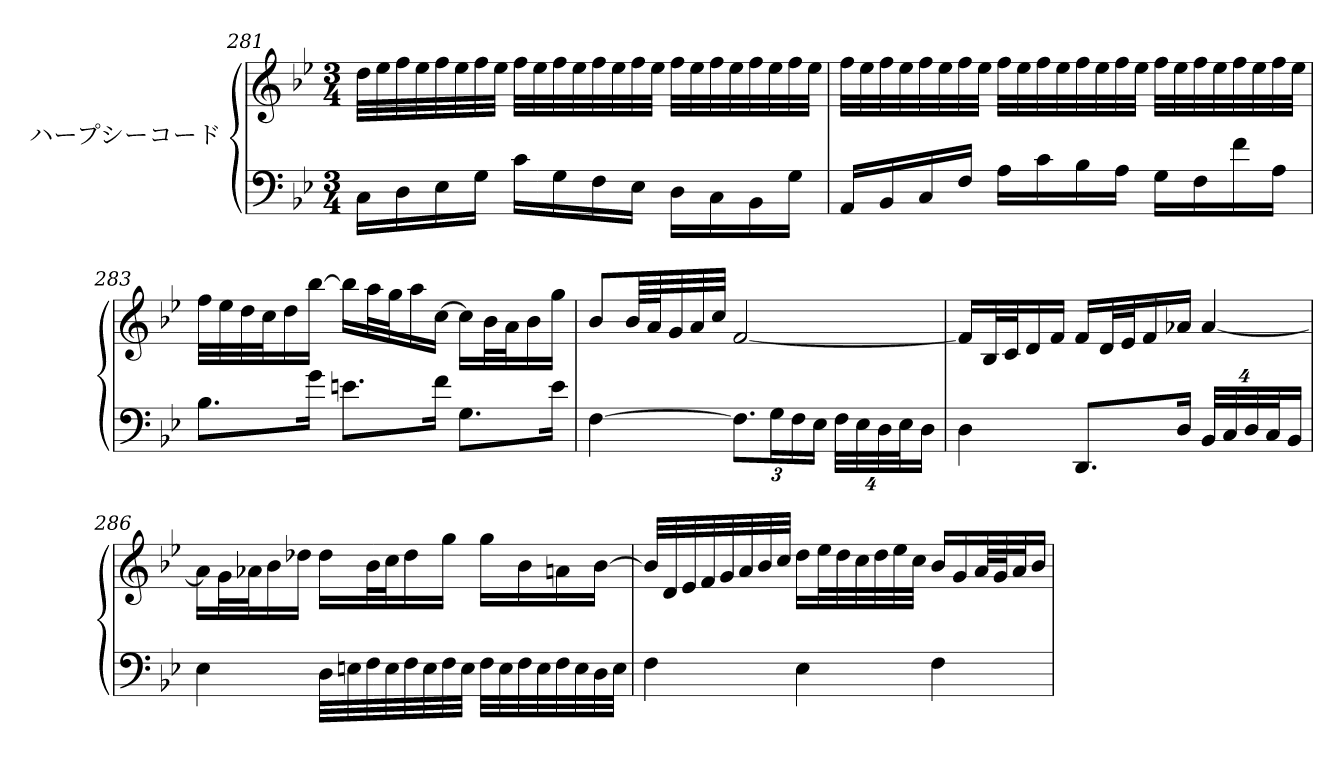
**kern	**kern
*part1	*part1
*staff2	*staff1
*I"ハープシーコード	*
!!LO:LB:g=z
*clefF4	*clefG2
*k[b-e-]	*k[b-e-]
*M3/4	*M3/4
=281	=281
16C\LL	32dd\LLL
.	32ee-\
16D\	32ff\
.	32ee-\
16E-\	32ff\
.	32ee-\
16G\JJ	32ff\
.	32ee-\JJJ
16c\LL	32ff\LLL
.	32ee-\
16G\	32ff\
.	32ee-\
16F\	32ff\
.	32ee-\
16E-\JJ	32ff\
.	32ee-\JJJ
16D\LL	32ff\LLL
.	32ee-\
16C\	32ff\
.	32ee-\
16BB-\	32ff\
.	32ee-\
16G\JJ	32ff\
.	32ee-\JJJ
=282	=282
16AA/LL	32ff\LLL
.	32ee-\
16BB-/	32ff\
.	32ee-\
16C/	32ff\
.	32ee-\
16F/JJ	32ff\
.	32ee-\JJJ
16A\LL	32ff\LLL
.	32ee-\
16c\	32ff\
.	32ee-\
16B-\	32ff\
.	32ee-\
16A\JJ	32ff\
.	32ee-\JJJ
16G\LL	32ff\LLL
.	32ee-\
16F\	32ff\
.	32ee-\
16f\	32ff\
.	32ee-\
16A\JJ	32ff\
.	32ee-\JJJ
!!LO:LB:g=z
=283	=283
8.B-\L	32ff\LLL
.	32ee-\
.	32dd\
.	32cc\J
.	16dd\
16g\Jk	[16bb-\JJ
8.en\L	16bb-\LL]
.	32aa\L
.	32gg\J
.	16aa\
16f\Jk	[16cc\JJ
8.G\L	16cc\LL]
.	32b-\L
.	32a\J
.	16b-\
16e\Jk	16gg\JJ
=284	=284
[4F\	8b-/L
.	64b-/LLL
.	64a/J
.	32g/
.	32a/
.	32cc/JJJ
*Xbrackettup	*
12.F\L]	[2f/
24G\L	.
24F\	.
24E-\JJ	.
64%3F\LL	.
64%3E-\	.
64%3D\	.
64%3E-\	.
16D\JJ	.
!!LO:LB:g=z
=285	=285
4D\	16f/LL]
.	32B-/L
.	32c/J
.	16d/
.	16f/JJ
8.DD/L	16f/LL
.	32d/L
.	32e-/J
.	16f/
16D/Jk	16a-X/JJ
64%3BB-/LL	[4a-/
64%3C/	.
64%3D/	.
64%3C/	.
16BB-/JJ	.
=286	=286
4E-\	16a-\LL]
.	32g\L
.	32a-X\J
.	16b-\
.	16dd-X\JJ
32D\LLL	16dd-\LL
32En\	.
32F\	32b-\L
32E\	32cc\J
32F\	16dd-\
32E\	.
32F\	16gg\JJ
32E\JJJ	.
32F\LLL	16gg\LL
32E\	.
32F\	16b-\
32E\	.
32F\	16an\
32E\	.
32D\	[16b-\JJ
32E\JJJ	.
!!LO:LB:g=z
=287	=287
4F\	32b-/LLL]
.	32d/
.	32e-/
.	32f/
.	32g/
.	32a/
.	32b-/
.	32cc/JJJ
4E-\	16dd\LL
.	32ee-\L
.	32dd\
.	32cc\
.	32dd\
.	32ee-\
.	32cc\JJJ
4F\	16b-/LL
.	16g/
.	64a/LL
.	64g/J
.	32a/J
.	16b-/JJ
=	=
*-	*-
